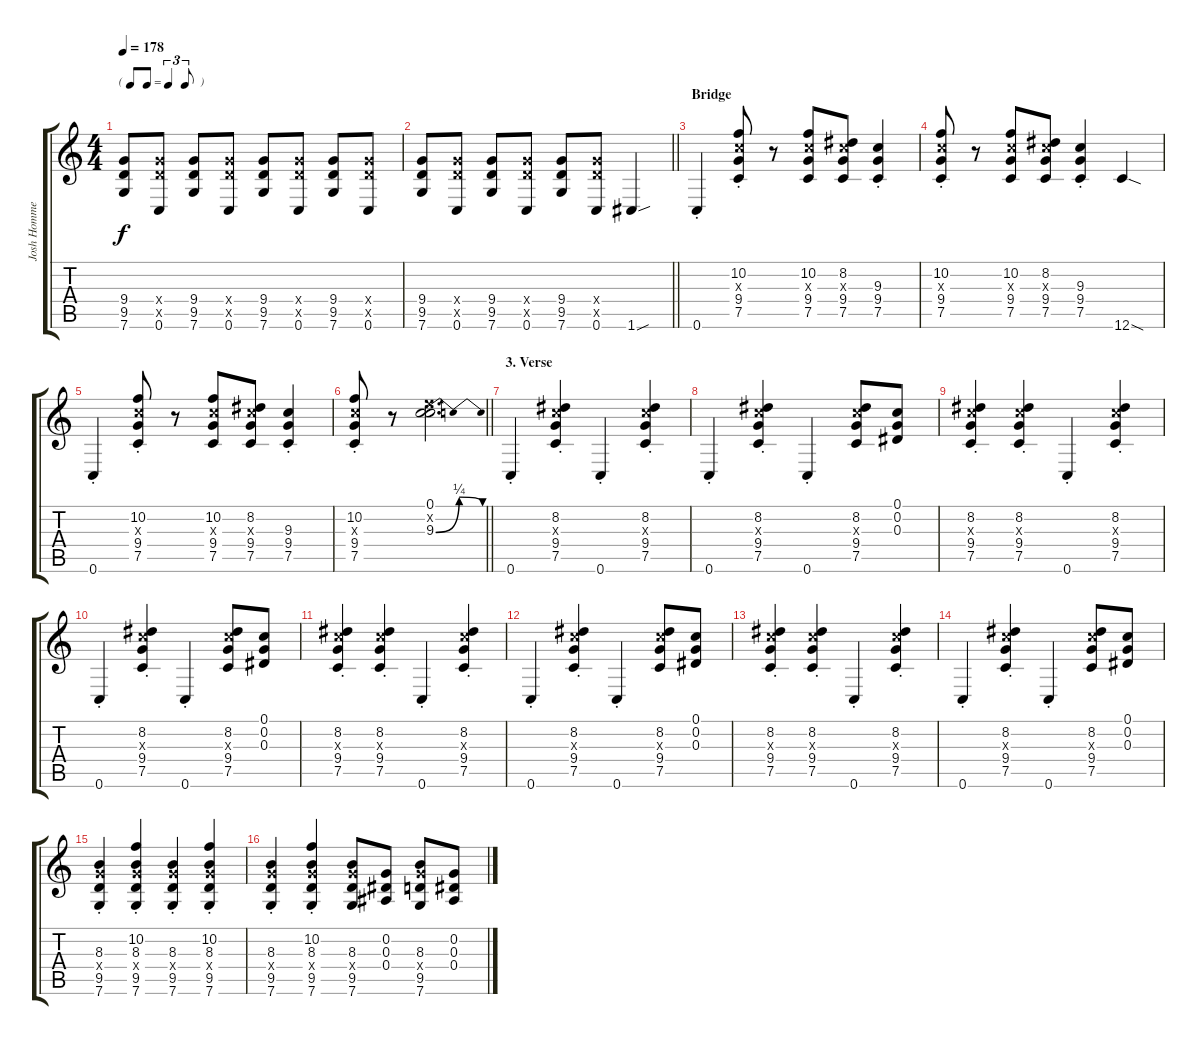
\track ("Josh Homme" "Josh Homme") {instrument overdrivenguitar}
\staff {score tabs}
\tuning (C4 G3 Eb3 Bb2 F2 C2) {hide}
\ts (4 4)
\tf triplet8th
\tempo 178
\clef g2
\ks c
(9.4 9.5 7.6).8{dy f} (9.4{x} 9.5{x} 0.6).8 (9.4 9.5 7.6).8 (9.4{x} 9.5{x} 0.6).8 (9.4 9.5 7.6).8 (9.4{x} 9.5{x} 0.6).8 (9.4 9.5 7.6).8 (9.4{x} 9.5{x} 0.6).8 |
\barLineRight lightlight
(9.4 9.5 7.6).8 (9.4{x} 9.5{x} 0.6).8 (9.4 9.5 7.6).8 (9.4{x} 9.5{x} 0.6).8 (9.4 9.5 7.6).8 (9.4{x} 9.5{x} 0.6).8 1.6{sou}.4 |
\section ("" "Bridge")
0.6{st}.4 (10.2{st} 9.3{x} 9.4{st} 7.5{st}).8 r.8 (10.2 9.3{x} 9.4 7.5).8 (8.2 9.3{x} 9.4 7.5).8 (9.3{st} 9.4{st} 7.5{st}).4 |
(10.2{st} 9.3{x} 9.4{st} 7.5{st}).8 r.8 (10.2 9.3{x} 9.4 7.5).8 (8.2 9.3{x} 9.4 7.5).8 (9.3{st} 9.4{st} 7.5{st}).4 12.6{sod}.4 |
0.6{st}.4 (10.2{st} 9.3{x} 9.4{st} 7.5{st}).8 r.8 (10.2 9.3{x} 9.4 7.5).8 (8.2 9.3{x} 9.4 7.5).8 (9.3{st} 9.4{st} 7.5{st}).4 |
\barLineRight lightlight
(10.2{st} 9.3{x} 9.4{st} 7.5{st}).8 r.8 (0.1 9.2{x} 9.3{be (bendrelease 0 0 25 1 50 1 60 0)}).2{d} |
\section ("" "3. Verse")
0.6{st}.4 (8.2{st} 9.3{x} 9.4{st} 7.5{st}).4 0.6{st}.4 (8.2{st} 9.3{x} 9.4{st} 7.5{st}).4 |
0.6{st}.4 (8.2{st} 9.3{x} 9.4{st} 7.5{st}).4 0.6{st}.4 (8.2 9.3{x} 9.4 7.5).8 (0.1 0.2 0.3).8 |
(8.2{st} 9.3{x} 9.4{st} 7.5{st}).4 (8.2{st} 9.3{x} 9.4{st} 7.5{st}).4 0.6{st}.4 (8.2{st} 9.3{x} 9.4{st} 7.5{st}).4 |
0.6{st}.4 (8.2{st} 9.3{x} 9.4{st} 7.5{st}).4 0.6{st}.4 (8.2 9.3{x} 9.4 7.5).8 (0.1 0.2 0.3).8 |
(8.2{st} 9.3{x} 9.4{st} 7.5{st}).4 (8.2{st} 9.3{x} 9.4{st} 7.5{st}).4 0.6{st}.4 (8.2{st} 9.3{x} 9.4{st} 7.5{st}).4 |
0.6{st}.4 (8.2{st} 9.3{x} 9.4{st} 7.5{st}).4 0.6{st}.4 (8.2 9.3{x} 9.4 7.5).8 (0.1 0.2 0.3).8 |
(8.2{st} 9.3{x} 9.4{st} 7.5{st}).4 (8.2{st} 9.3{x} 9.4{st} 7.5{st}).4 0.6{st}.4 (8.2{st} 9.3{x} 9.4{st} 7.5{st}).4 |
0.6{st}.4 (8.2{st} 9.3{x} 9.4{st} 7.5{st}).4 0.6{st}.4 (8.2 9.3{x} 9.4 7.5).8 (0.1 0.2 0.3).8 |
(8.3{st} 9.4{x} 9.5{st} 7.6{st}).4 (10.2{st} 8.3{st} 9.4{x} 9.5{st} 7.6{st}).4 (8.3{st} 9.4{x} 9.5{st} 7.6{st}).4 (10.2{st} 8.3{st} 9.4{x} 9.5{st} 7.6{st}).4 |
(8.3{st} 9.4{x} 9.5{st} 7.6{st}).4 (10.2{st} 8.3{st} 9.4{x} 9.5{st} 7.6{st}).4 (8.3 9.4{x} 9.5 7.6).8 (0.2 0.3 0.4).8 (8.3 9.4{x} 9.5 7.6).8 (0.2 0.3 0.4).8
